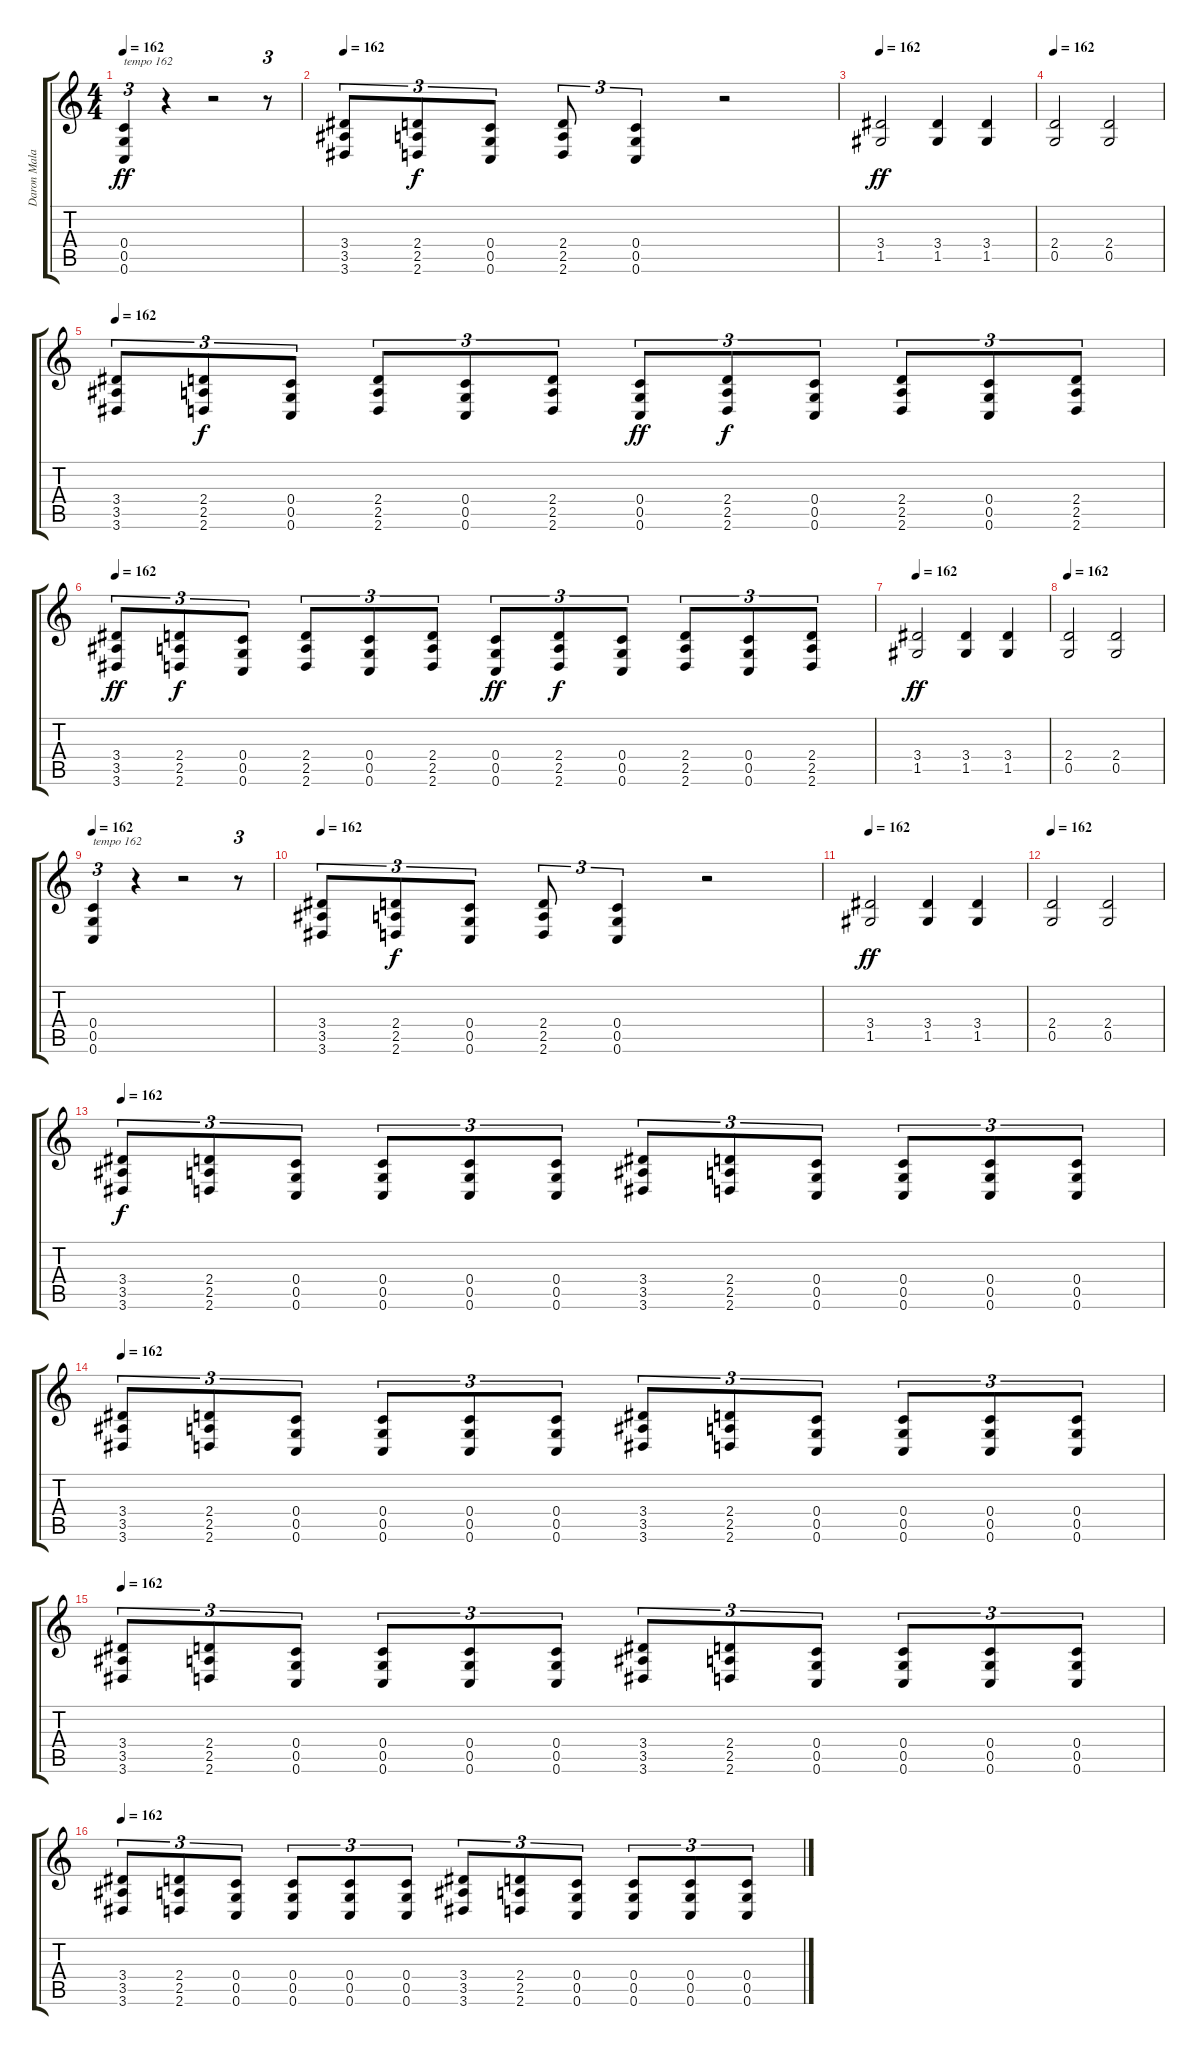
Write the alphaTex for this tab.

\track ("Daron Malakian (disto)" "Daron Mala") {instrument distortionguitar}
\staff {score tabs}
\tuning (D4 A3 F3 C3 G2 C2) {hide}
\ts (4 4)
\tempo 162
\clef g2
\ks c
(0.4 0.5 0.6).4{tu (3 2) txt "tempo 162" dy ff} r.4 r.2 r.8{tu (3 2)} |
\tempo 162
(3.4 3.5 3.6).8{tu (3 2)} (2.4 2.5 2.6).8{tu (3 2) dy f} (0.4 0.5 0.6).8{tu (3 2)} (2.4 2.5 2.6).8{tu (3 2)} (0.4 0.5 0.6).4{tu (3 2)} r.2 |
\tempo 162
(3.4 1.5).2{dy ff} (3.4 1.5).4 (3.4 1.5).4 |
\tempo 162
(2.4 0.5).2 (2.4 0.5).2 |
\tempo 162
(3.4 3.5 3.6).8{tu (3 2)} (2.4 2.5 2.6).8{tu (3 2) dy f} (0.4 0.5 0.6).8{tu (3 2)} (2.4 2.5 2.6).8{tu (3 2)} (0.4 0.5 0.6).8{tu (3 2)} (2.4 2.5 2.6).8{tu (3 2)} (0.4 0.5 0.6).8{tu (3 2) dy ff} (2.4 2.5 2.6).8{tu (3 2) dy f} (0.4 0.5 0.6).8{tu (3 2)} (2.4 2.5 2.6).8{tu (3 2)} (0.4 0.5 0.6).8{tu (3 2)} (2.4 2.5 2.6).8{tu (3 2)} |
\tempo 162
(3.4 3.5 3.6).8{tu (3 2) dy ff} (2.4 2.5 2.6).8{tu (3 2) dy f} (0.4 0.5 0.6).8{tu (3 2)} (2.4 2.5 2.6).8{tu (3 2)} (0.4 0.5 0.6).8{tu (3 2)} (2.4 2.5 2.6).8{tu (3 2)} (0.4 0.5 0.6).8{tu (3 2) dy ff} (2.4 2.5 2.6).8{tu (3 2) dy f} (0.4 0.5 0.6).8{tu (3 2)} (2.4 2.5 2.6).8{tu (3 2)} (0.4 0.5 0.6).8{tu (3 2)} (2.4 2.5 2.6).8{tu (3 2)} |
\tempo 162
(3.4 1.5).2{dy ff} (3.4 1.5).4 (3.4 1.5).4 |
\tempo 162
(2.4 0.5).2 (2.4 0.5).2 |
\tempo 162
(0.4 0.5 0.6).4{tu (3 2) txt "tempo 162"} r.4 r.2 r.8{tu (3 2)} |
\tempo 162
(3.4 3.5 3.6).8{tu (3 2)} (2.4 2.5 2.6).8{tu (3 2) dy f} (0.4 0.5 0.6).8{tu (3 2)} (2.4 2.5 2.6).8{tu (3 2)} (0.4 0.5 0.6).4{tu (3 2)} r.2 |
\tempo 162
(3.4 1.5).2{dy ff} (3.4 1.5).4 (3.4 1.5).4 |
\tempo 162
(2.4 0.5).2 (2.4 0.5).2 |
\tempo 162
(3.4 3.5 3.6).8{tu (3 2) dy f} (2.4 2.5 2.6).8{tu (3 2)} (0.4 0.5 0.6).8{tu (3 2)} (0.4 0.5 0.6).8{tu (3 2)} (0.4 0.5 0.6).8{tu (3 2)} (0.4 0.5 0.6).8{tu (3 2)} (3.4 3.5 3.6).8{tu (3 2)} (2.4 2.5 2.6).8{tu (3 2)} (0.4 0.5 0.6).8{tu (3 2)} (0.4 0.5 0.6).8{tu (3 2)} (0.4 0.5 0.6).8{tu (3 2)} (0.4 0.5 0.6).8{tu (3 2)} |
\tempo 162
(3.4 3.5 3.6).8{tu (3 2)} (2.4 2.5 2.6).8{tu (3 2)} (0.4 0.5 0.6).8{tu (3 2)} (0.4 0.5 0.6).8{tu (3 2)} (0.4 0.5 0.6).8{tu (3 2)} (0.4 0.5 0.6).8{tu (3 2)} (3.4 3.5 3.6).8{tu (3 2)} (2.4 2.5 2.6).8{tu (3 2)} (0.4 0.5 0.6).8{tu (3 2)} (0.4 0.5 0.6).8{tu (3 2)} (0.4 0.5 0.6).8{tu (3 2)} (0.4 0.5 0.6).8{tu (3 2)} |
\tempo 162
(3.4 3.5 3.6).8{tu (3 2)} (2.4 2.5 2.6).8{tu (3 2)} (0.4 0.5 0.6).8{tu (3 2)} (0.4 0.5 0.6).8{tu (3 2)} (0.4 0.5 0.6).8{tu (3 2)} (0.4 0.5 0.6).8{tu (3 2)} (3.4 3.5 3.6).8{tu (3 2)} (2.4 2.5 2.6).8{tu (3 2)} (0.4 0.5 0.6).8{tu (3 2)} (0.4 0.5 0.6).8{tu (3 2)} (0.4 0.5 0.6).8{tu (3 2)} (0.4 0.5 0.6).8{tu (3 2)} |
\tempo 162
(3.4 3.5 3.6).8{tu (3 2)} (2.4 2.5 2.6).8{tu (3 2)} (0.4 0.5 0.6).8{tu (3 2)} (0.4 0.5 0.6).8{tu (3 2)} (0.4 0.5 0.6).8{tu (3 2)} (0.4 0.5 0.6).8{tu (3 2)} (3.4 3.5 3.6).8{tu (3 2)} (2.4 2.5 2.6).8{tu (3 2)} (0.4 0.5 0.6).8{tu (3 2)} (0.4 0.5 0.6).8{tu (3 2)} (0.4 0.5 0.6).8{tu (3 2)} (0.4 0.5 0.6).8{tu (3 2)}
